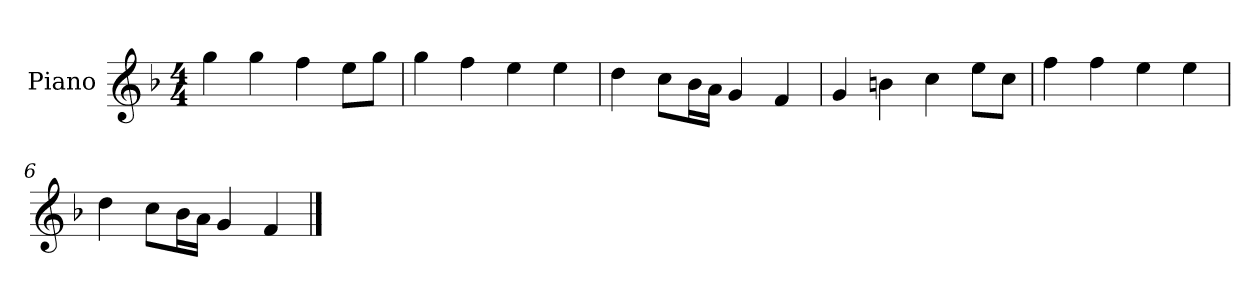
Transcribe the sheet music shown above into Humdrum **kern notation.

**kern
*part1
*staff1
*I"Piano
*I'P-no
*clefG2
*k[b-]
*M4/4
*MM90
=1
4gg\
4gg\
4ff\
8ee\L
8gg\J
=2
4gg\
4ff\
4ee\
4ee\
=3
4dd\
8cc\L
16b-\L
16a\JJ
4g/
4f/
=4
4g/
4bn\
4cc\
8ee\L
8cc\J
=5
4ff\
4ff\
4ee\
4ee\
=6
4dd\
8cc\L
16b-\L
16a\JJ
4g/
4f/
==
*-
